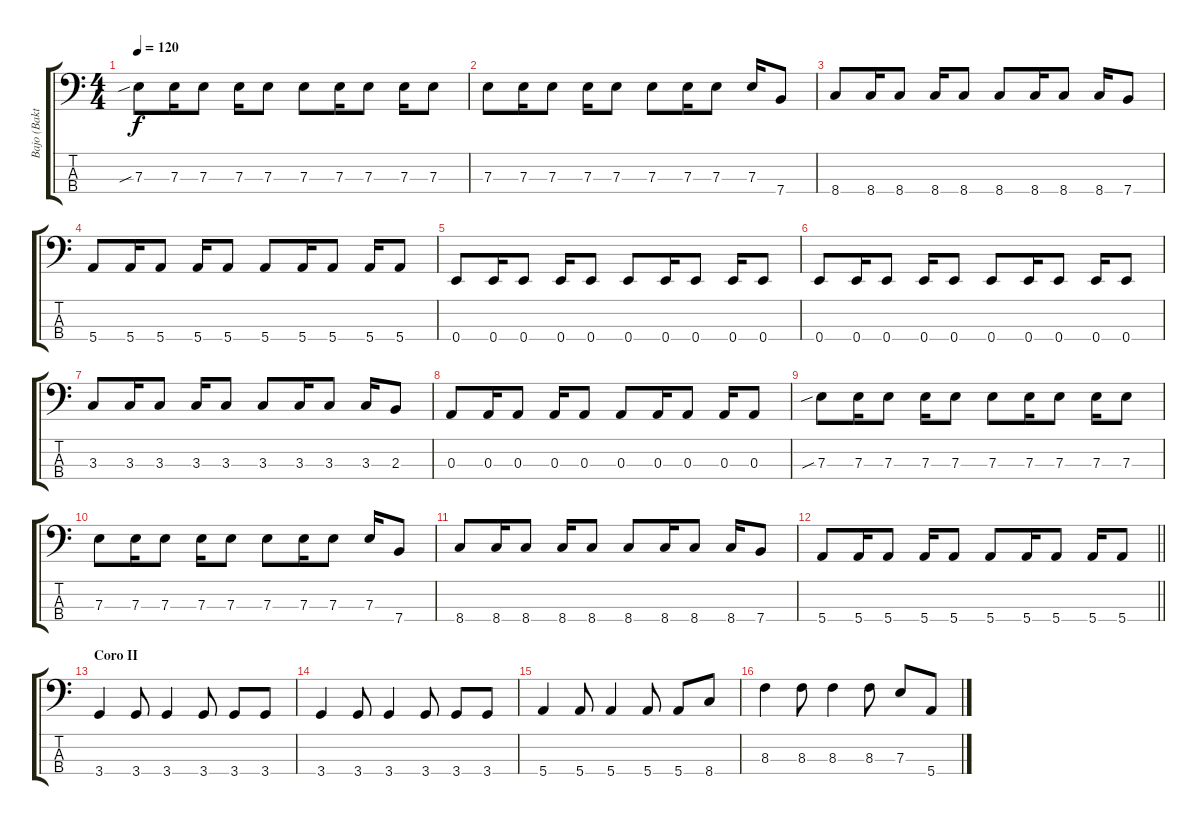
\track ("Bajo (Baktrik)" "Bajo (Bakt") {instrument electricbasspick}
\staff {score tabs}
\tuning (G2 D2 A1 E1) {hide}
\ts (4 4)
\tempo 120
\clef f4
\ks c
7.3{sib}.8{dy f} 7.3.16 7.3.8 7.3.16 7.3.8 7.3.8 7.3.16 7.3.8 7.3.16 7.3.8 |
7.3.8 7.3.16 7.3.8 7.3.16 7.3.8 7.3.8 7.3.16 7.3.8 7.3.16 7.4.8 |
8.4.8 8.4.16 8.4.8 8.4.16 8.4.8 8.4.8 8.4.16 8.4.8 8.4.16 7.4.8 |
5.4.8 5.4.16 5.4.8 5.4.16 5.4.8 5.4.8 5.4.16 5.4.8 5.4.16 5.4.8 |
0.4.8 0.4.16 0.4.8 0.4.16 0.4.8 0.4.8 0.4.16 0.4.8 0.4.16 0.4.8 |
0.4.8 0.4.16 0.4.8 0.4.16 0.4.8 0.4.8 0.4.16 0.4.8 0.4.16 0.4.8 |
3.3.8 3.3.16 3.3.8 3.3.16 3.3.8 3.3.8 3.3.16 3.3.8 3.3.16 2.3.8 |
0.3.8 0.3.16 0.3.8 0.3.16 0.3.8 0.3.8 0.3.16 0.3.8 0.3.16 0.3.8 |
7.3{sib}.8 7.3.16 7.3.8 7.3.16 7.3.8 7.3.8 7.3.16 7.3.8 7.3.16 7.3.8 |
7.3.8 7.3.16 7.3.8 7.3.16 7.3.8 7.3.8 7.3.16 7.3.8 7.3.16 7.4.8 |
8.4.8 8.4.16 8.4.8 8.4.16 8.4.8 8.4.8 8.4.16 8.4.8 8.4.16 7.4.8 |
\barLineRight lightlight
5.4.8 5.4.16 5.4.8 5.4.16 5.4.8 5.4.8 5.4.16 5.4.8 5.4.16 5.4.8 |
\section ("" "Coro II")
3.4.4 3.4.8 3.4.4 3.4.8 3.4.8 3.4.8 |
3.4.4 3.4.8 3.4.4 3.4.8 3.4.8 3.4.8 |
5.4.4 5.4.8 5.4.4 5.4.8 5.4.8 8.4.8 |
8.3.4 8.3.8 8.3.4 8.3.8 7.3.8 5.4.8
